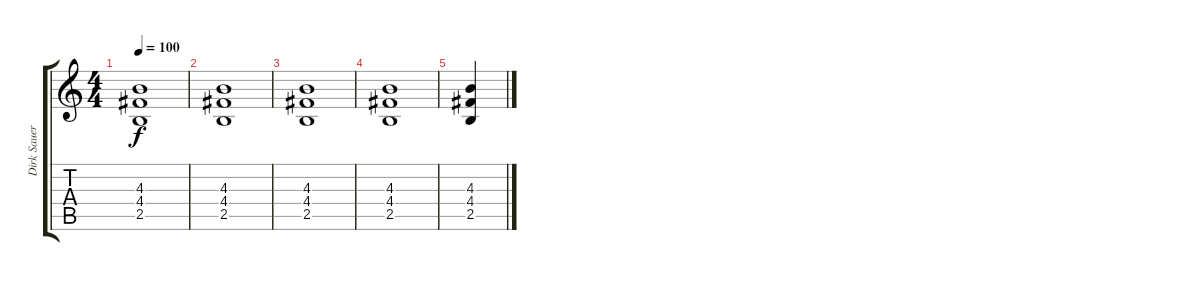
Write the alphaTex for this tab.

\track ("Dirk Sauer" "Dirk Sauer") {instrument distortionguitar}
\staff {score tabs}
\tuning (E4 B3 G3 D3 A2 E2) {hide}
\ts (4 4)
\tempo 100
\clef g2
\ks c
(4.3 4.4 2.5).1{dy f} |
(4.3 4.4 2.5).1 |
(4.3 4.4 2.5).1 |
(4.3 4.4 2.5).1 |
(4.3 4.4 2.5).4
